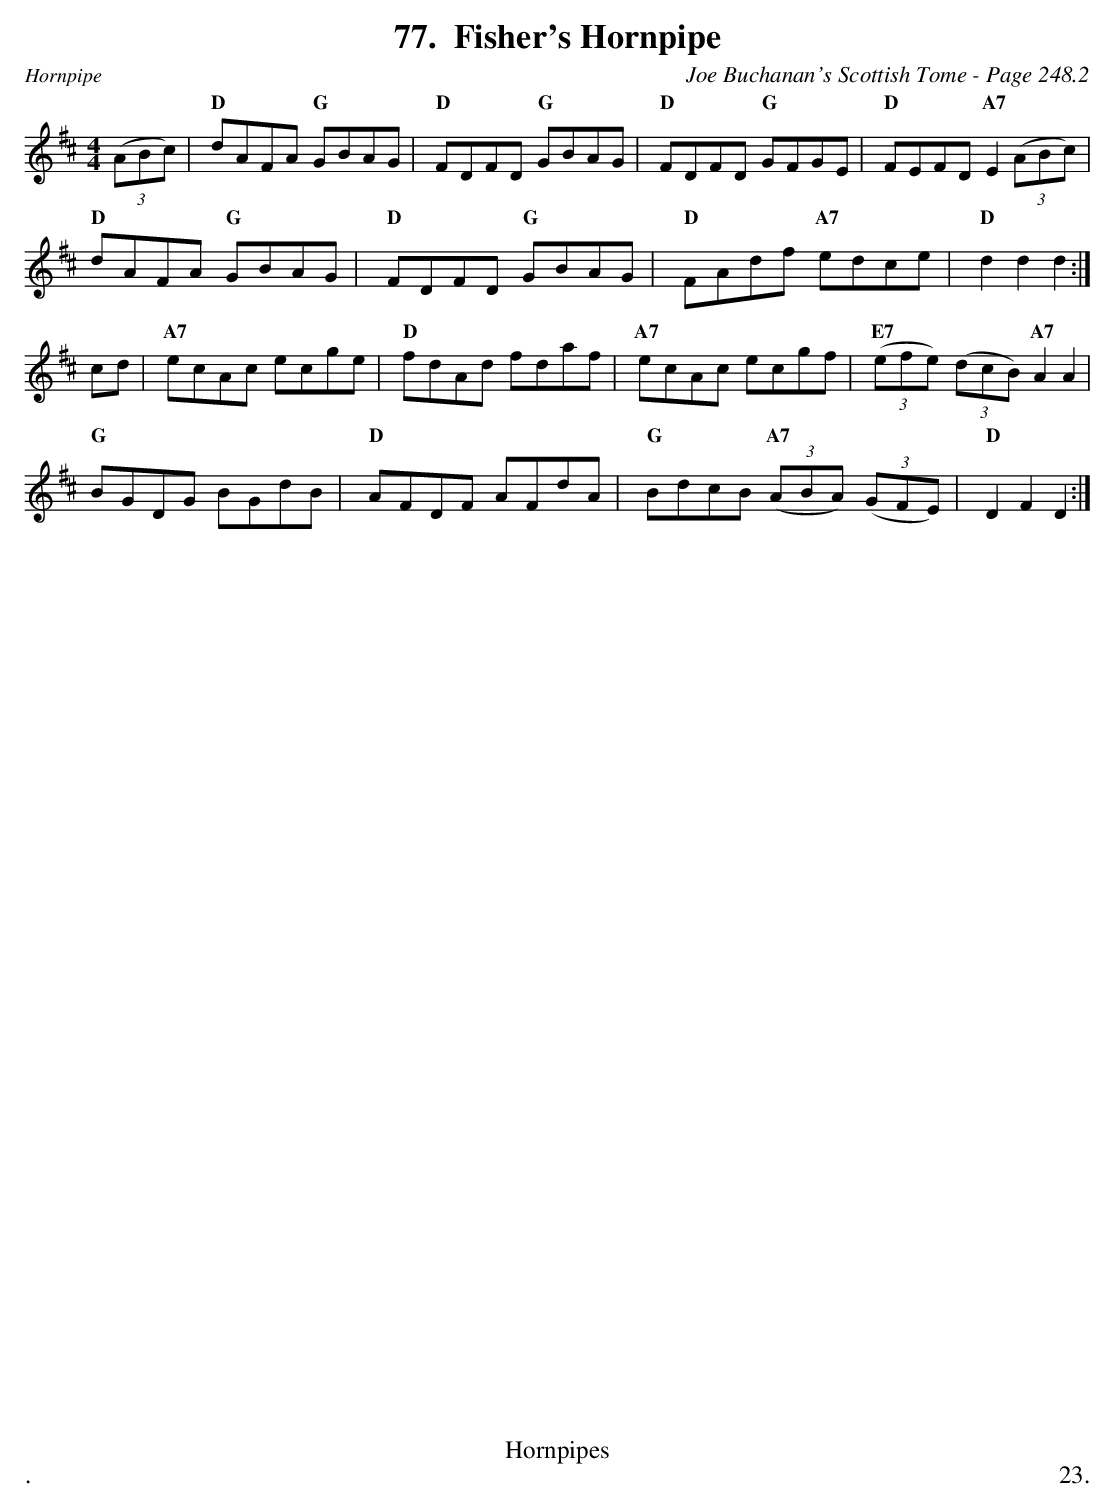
X:1
T:Fisher's Hornpipe
C:Joe Buchanan's Scottish Tome - Page 248.2
L:1/8
M:4/4
K:D
((3ABc) | "D"dAFA "G"GBAG | "D"FDFD "G"GBAG | "D"FDFD "G"GFGE | "D"FEFD "A7"E2 ((3ABc) |
"D"dAFA "G"GBAG | "D"FDFD "G"GBAG | "D"FAdf "A7"edce | "D"d2 d2 d2 :|
cd | "A7"ecAc ecge | "D"fdAd fdaf | "A7"ecAc ecgf | "E7"((3efe) ((3dcB) "A7"A2 A2 |
"G"BGDG BGdB | "D"AFDF AFdA | "G"BdcB "A7"((3ABA) ((3GFE) | "D"D2 F2 D2 :|
